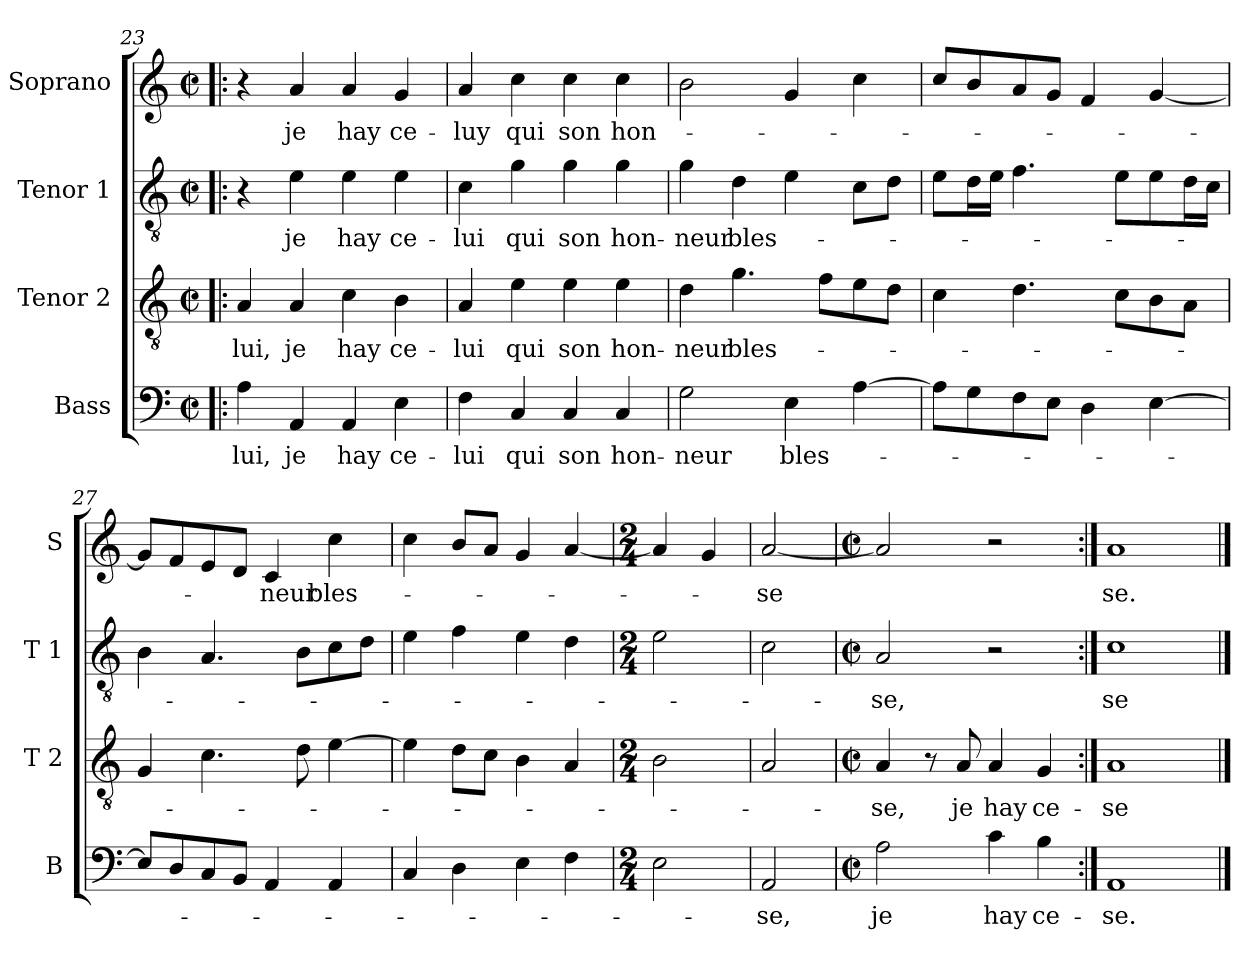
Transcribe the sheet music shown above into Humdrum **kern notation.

**kern	**text	**kern	**text	**kern	**text	**kern	**text
*part4	*part4	*part3	*part3	*part2	*part2	*part1	*part1
*staff4	*staff4	*staff3	*staff3	*staff2	*staff2	*staff1	*staff1
*I"Bass	*	*I"Tenor 2	*	*I"Tenor 1	*	*I"Soprano	*
*I'B	*	*I'T 2	*	*I'T 1	*	*I'S	*
!!LO:PB:g=z
*clefF4	*	*clefGv2	*	*clefGv2	*	*clefG2	*
*k[]	*	*k[]	*	*k[]	*	*k[]	*
*C:	*	*C:	*	*C:	*	*C:	*
*M2/2	*	*M2/2	*	*M2/2	*	*M2/2	*
*met(c|)	*	*met(c|)	*	*met(c|)	*	*met(c|)	*
=23!|:	=23!|:	=23!|:	=23!|:	=23!|:	=23!|:	=23!|:	=23!|:
!	!LO:LY:b	!	!LO:LY:b	!	!	!	!
4A\	-lui,	4A/	-lui,	4r	.	4r	.
!	!LO:LY:b	!	!LO:LY:b	!	!LO:LY:b	!	!LO:LY:b
4AA/	je	4A/	je	4e\	je	4a/	je
!	!LO:LY:b	!	!LO:LY:b	!	!LO:LY:b	!	!LO:LY:b
4AA/	hay	4c\	hay	4e\	hay	4a/	hay
!	!LO:LY:b	!	!LO:LY:b	!	!LO:LY:b	!	!LO:LY:b
4E\	ce-	4B\	ce-	4e\	ce-	4g/	ce-
=24	=24	=24	=24	=24	=24	=24	=24
!	!LO:LY:b	!	!LO:LY:b	!	!LO:LY:b	!	!LO:LY:b
4F\	-lui	4A/	-lui	4c\	-lui	4a/	-luy
!	!LO:LY:b	!	!LO:LY:b	!	!LO:LY:b	!	!LO:LY:b
4C/	qui	4e\	qui	4g\	qui	4cc\	qui
!	!LO:LY:b	!	!LO:LY:b	!	!LO:LY:b	!	!LO:LY:b
4C/	son	4e\	son	4g\	son	4cc\	son
!	!LO:LY:b	!	!LO:LY:b	!	!LO:LY:b	!	!LO:LY:b
4C/	hon-	4e\	hon-	4g\	hon-	4cc\	hon-
=25	=25	=25	=25	=25	=25	=25	=25
!	!LO:LY:b	!	!LO:LY:b	!	!LO:LY:b	!	!
2G\	-neur	4d\	-neur	4g\	-neur	2b\	.
!	!	!	!LO:LY:b	!	!LO:LY:b	!	!
.	.	4.g\	bles-	4d\	bles-	.	.
!	!LO:LY:b	!	!	!	!	!	!
4E\	bles-	.	.	4e\	.	4g/	.
.	.	8f\L	.	.	.	.	.
[4A\	.	8e\	.	8c\L	.	4cc\	.
.	.	8d\J	.	8d\J	.	.	.
=26	=26	=26	=26	=26	=26	=26	=26
8A\L]	.	4c\	.	8e\L	.	8cc/L	.
8G\	.	.	.	16d\L	.	8b/	.
.	.	.	.	16e\JJ	.	.	.
8F\	.	4.d\	.	4.f\	.	8a/	.
8E\J	.	.	.	.	.	8g/J	.
4D\	.	.	.	.	.	4f/	.
.	.	8c\L	.	8e\L	.	.	.
[4E\	.	8B\	.	8e\	.	[4g/	.
.	.	8A\J	.	16d\L	.	.	.
.	.	.	.	16c\JJ	.	.	.
!!LO:LB:g=z
=27	=27	=27	=27	=27	=27	=27	=27
8E/L]	.	4G/	.	4B\	.	8g/L]	.
8D/	.	.	.	.	.	8f/	.
8C/	.	4.c\	.	4.A/	.	8e/	.
8BB/J	.	.	.	.	.	8d/J	.
!	!	!	!	!	!	!	!LO:LY:b
4AA/	.	.	.	.	.	4c/	-neur
.	.	8d\	.	8B\L	.	.	.
!	!	!	!	!	!	!	!LO:LY:b
4AA/	.	[4e\	.	8c\	.	4cc\	bles-
.	.	.	.	8d\J	.	.	.
=28	=28	=28	=28	=28	=28	=28	=28
4C/	.	4e\]	.	4e\	.	4cc\	.
4D\	.	8d\L	.	4f\	.	8b/L	.
.	.	8c\J	.	.	.	8a/J	.
4E\	.	4B\	.	4e\	.	4g/	.
4F\	.	4A/	.	4d\	.	[4a/	.
=29	=29	=29	=29	=29	=29	=29	=29
*M2/4	*	*M2/4	*	*M2/4	*	*M2/4	*
2E\	.	2B\	.	2e\	.	4a/]	.
.	.	.	.	.	.	4g/	.
=30	=30	=30	=30	=30	=30	=30	=30
!	!LO:LY:b	!	!	!	!	!	!LO:LY:b
2AA/	-se,	2A/	.	2c\	.	[2a/	-se
=31	=31	=31	=31	=31	=31	=31	=31
*M2/2	*	*M2/2	*	*M2/2	*	*M2/2	*
*met(c|)	*	*met(c|)	*	*met(c|)	*	*met(c|)	*
!	!LO:LY:b	!	!LO:LY:b	!	!LO:LY:b	!	!
2A\	je	4A/	-se,	2A/	-se,	2a/]	.
.	.	8r	.	.	.	.	.
!	!	!	!LO:LY:b	!	!	!	!
.	.	8A/	je	.	.	.	.
!	!LO:LY:b	!	!LO:LY:b	!	!	!	!
4c\	hay	4A/	hay	2r	.	2r	.
!	!LO:LY:b	!	!LO:LY:b	!	!	!	!
4B\	ce-	4G/	ce-	.	.	.	.
=32:|!	=32:|!	=32:|!	=32:|!	=32:|!	=32:|!	=32:|!	=32:|!
!	!LO:LY:b	!	!LO:LY:b	!	!LO:LY:b	!	!LO:LY:b
1AA	-se.	1A	-se	1c	se	1a	se.
==	==	==	==	==	==	==	==
*-	*-	*-	*-	*-	*-	*-	*-
